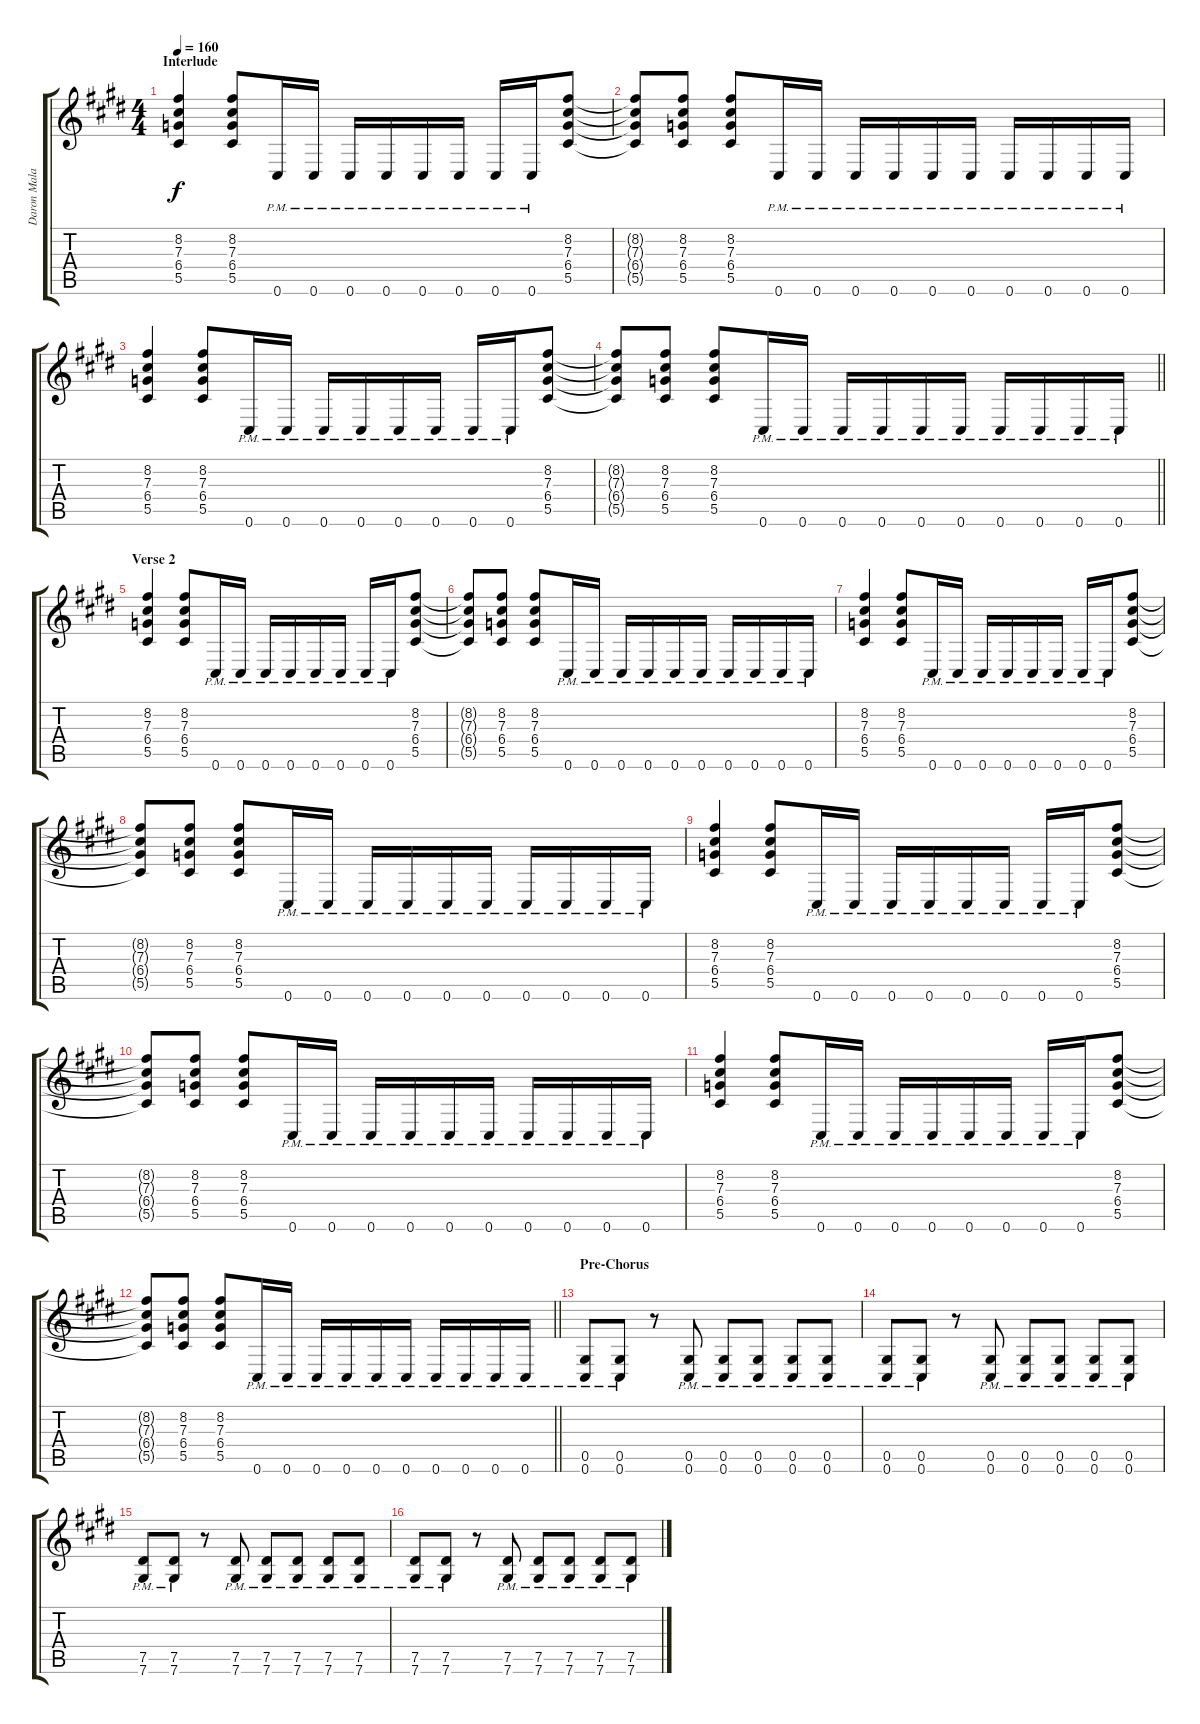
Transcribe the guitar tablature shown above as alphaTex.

\track ("Daron Malakian [Lead Guitar]" "Daron Mala") {instrument distortionguitar}
\staff {score tabs}
\tuning (Eb4 Bb3 Gb3 Db3 Ab2 Db2) {hide}
\ts (4 4)
\section ("" "Interlude")
\tempo 160
\clef g2
\ks c#minor
(8.2 7.3 6.4 5.5).4{dy f} (8.2 7.3 6.4 5.5).8 0.6{pm}.16 0.6{pm}.16 0.6{pm}.16 0.6{pm}.16 0.6{pm}.16 0.6{pm}.16 0.6{pm}.16 0.6{pm}.16 (8.2 7.3 6.4 5.5).8 |
(8.2{t} 7.3{t} 6.4{t} 5.5{t}).8 (8.2 7.3 6.4 5.5).8 (8.2 7.3 6.4 5.5).8 0.6{pm}.16 0.6{pm}.16 0.6{pm}.16 0.6{pm}.16 0.6{pm}.16 0.6{pm}.16 0.6{pm}.16 0.6{pm}.16 0.6{pm}.16 0.6{pm}.16 |
(8.2 7.3 6.4 5.5).4 (8.2 7.3 6.4 5.5).8 0.6{pm}.16 0.6{pm}.16 0.6{pm}.16 0.6{pm}.16 0.6{pm}.16 0.6{pm}.16 0.6{pm}.16 0.6{pm}.16 (8.2 7.3 6.4 5.5).8 |
\barLineRight lightlight
(8.2{t} 7.3{t} 6.4{t} 5.5{t}).8 (8.2 7.3 6.4 5.5).8 (8.2 7.3 6.4 5.5).8 0.6{pm}.16 0.6{pm}.16 0.6{pm}.16 0.6{pm}.16 0.6{pm}.16 0.6{pm}.16 0.6{pm}.16 0.6{pm}.16 0.6{pm}.16 0.6{pm}.16 |
\section ("" "Verse 2")
(8.2 7.3 6.4 5.5).4 (8.2 7.3 6.4 5.5).8 0.6{pm}.16 0.6{pm}.16 0.6{pm}.16 0.6{pm}.16 0.6{pm}.16 0.6{pm}.16 0.6{pm}.16 0.6{pm}.16 (8.2 7.3 6.4 5.5).8 |
(8.2{t} 7.3{t} 6.4{t} 5.5{t}).8 (8.2 7.3 6.4 5.5).8 (8.2 7.3 6.4 5.5).8 0.6{pm}.16 0.6{pm}.16 0.6{pm}.16 0.6{pm}.16 0.6{pm}.16 0.6{pm}.16 0.6{pm}.16 0.6{pm}.16 0.6{pm}.16 0.6{pm}.16 |
(8.2 7.3 6.4 5.5).4 (8.2 7.3 6.4 5.5).8 0.6{pm}.16 0.6{pm}.16 0.6{pm}.16 0.6{pm}.16 0.6{pm}.16 0.6{pm}.16 0.6{pm}.16 0.6{pm}.16 (8.2 7.3 6.4 5.5).8 |
(8.2{t} 7.3{t} 6.4{t} 5.5{t}).8 (8.2 7.3 6.4 5.5).8 (8.2 7.3 6.4 5.5).8 0.6{pm}.16 0.6{pm}.16 0.6{pm}.16 0.6{pm}.16 0.6{pm}.16 0.6{pm}.16 0.6{pm}.16 0.6{pm}.16 0.6{pm}.16 0.6{pm}.16 |
(8.2 7.3 6.4 5.5).4 (8.2 7.3 6.4 5.5).8 0.6{pm}.16 0.6{pm}.16 0.6{pm}.16 0.6{pm}.16 0.6{pm}.16 0.6{pm}.16 0.6{pm}.16 0.6{pm}.16 (8.2 7.3 6.4 5.5).8 |
(8.2{t} 7.3{t} 6.4{t} 5.5{t}).8 (8.2 7.3 6.4 5.5).8 (8.2 7.3 6.4 5.5).8 0.6{pm}.16 0.6{pm}.16 0.6{pm}.16 0.6{pm}.16 0.6{pm}.16 0.6{pm}.16 0.6{pm}.16 0.6{pm}.16 0.6{pm}.16 0.6{pm}.16 |
(8.2 7.3 6.4 5.5).4 (8.2 7.3 6.4 5.5).8 0.6{pm}.16 0.6{pm}.16 0.6{pm}.16 0.6{pm}.16 0.6{pm}.16 0.6{pm}.16 0.6{pm}.16 0.6{pm}.16 (8.2 7.3 6.4 5.5).8 |
\barLineRight lightlight
(8.2{t} 7.3{t} 6.4{t} 5.5{t}).8 (8.2 7.3 6.4 5.5).8 (8.2 7.3 6.4 5.5).8 0.6{pm}.16 0.6{pm}.16 0.6{pm}.16 0.6{pm}.16 0.6{pm}.16 0.6{pm}.16 0.6{pm}.16 0.6{pm}.16 0.6{pm}.16 0.6{pm}.16 |
\section ("" "Pre-Chorus")
(0.5{pm} 0.6{pm}).8 (0.5{pm} 0.6{pm}).8 r.8 (0.5{pm} 0.6{pm}).8 (0.5{pm} 0.6{pm}).8 (0.5{pm} 0.6{pm}).8 (0.5{pm} 0.6{pm}).8 (0.5{pm} 0.6{pm}).8 |
(0.5{pm} 0.6{pm}).8 (0.5{pm} 0.6{pm}).8 r.8 (0.5{pm} 0.6{pm}).8 (0.5{pm} 0.6{pm}).8 (0.5{pm} 0.6{pm}).8 (0.5{pm} 0.6{pm}).8 (0.5{pm} 0.6{pm}).8 |
(7.5{pm} 7.6{pm}).8 (7.5{pm} 7.6{pm}).8 r.8 (7.5{pm} 7.6{pm}).8 (7.5{pm} 7.6{pm}).8 (7.5{pm} 7.6{pm}).8 (7.5{pm} 7.6{pm}).8 (7.5{pm} 7.6{pm}).8 |
(7.5{pm} 7.6{pm}).8 (7.5{pm} 7.6{pm}).8 r.8 (7.5{pm} 7.6{pm}).8 (7.5{pm} 7.6{pm}).8 (7.5{pm} 7.6{pm}).8 (7.5{pm} 7.6{pm}).8 (7.5{pm} 7.6{pm}).8
